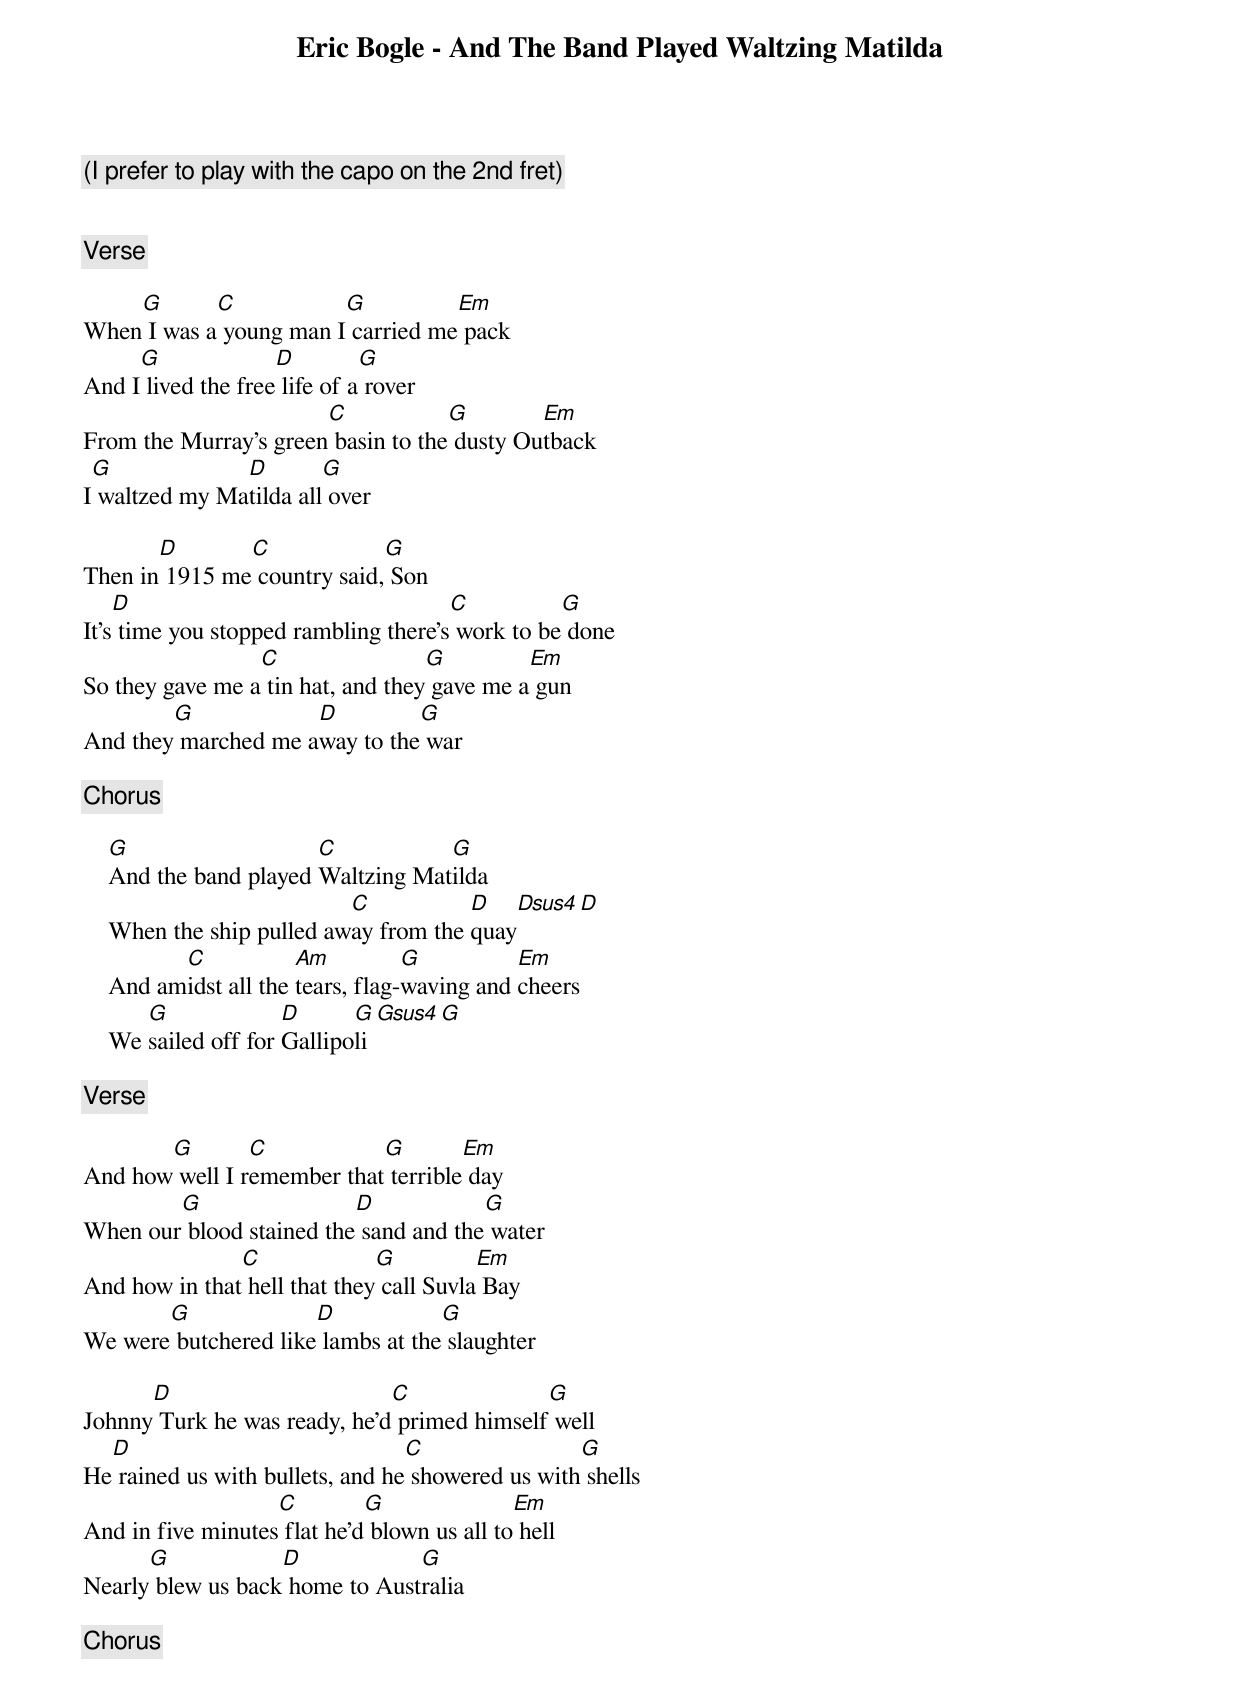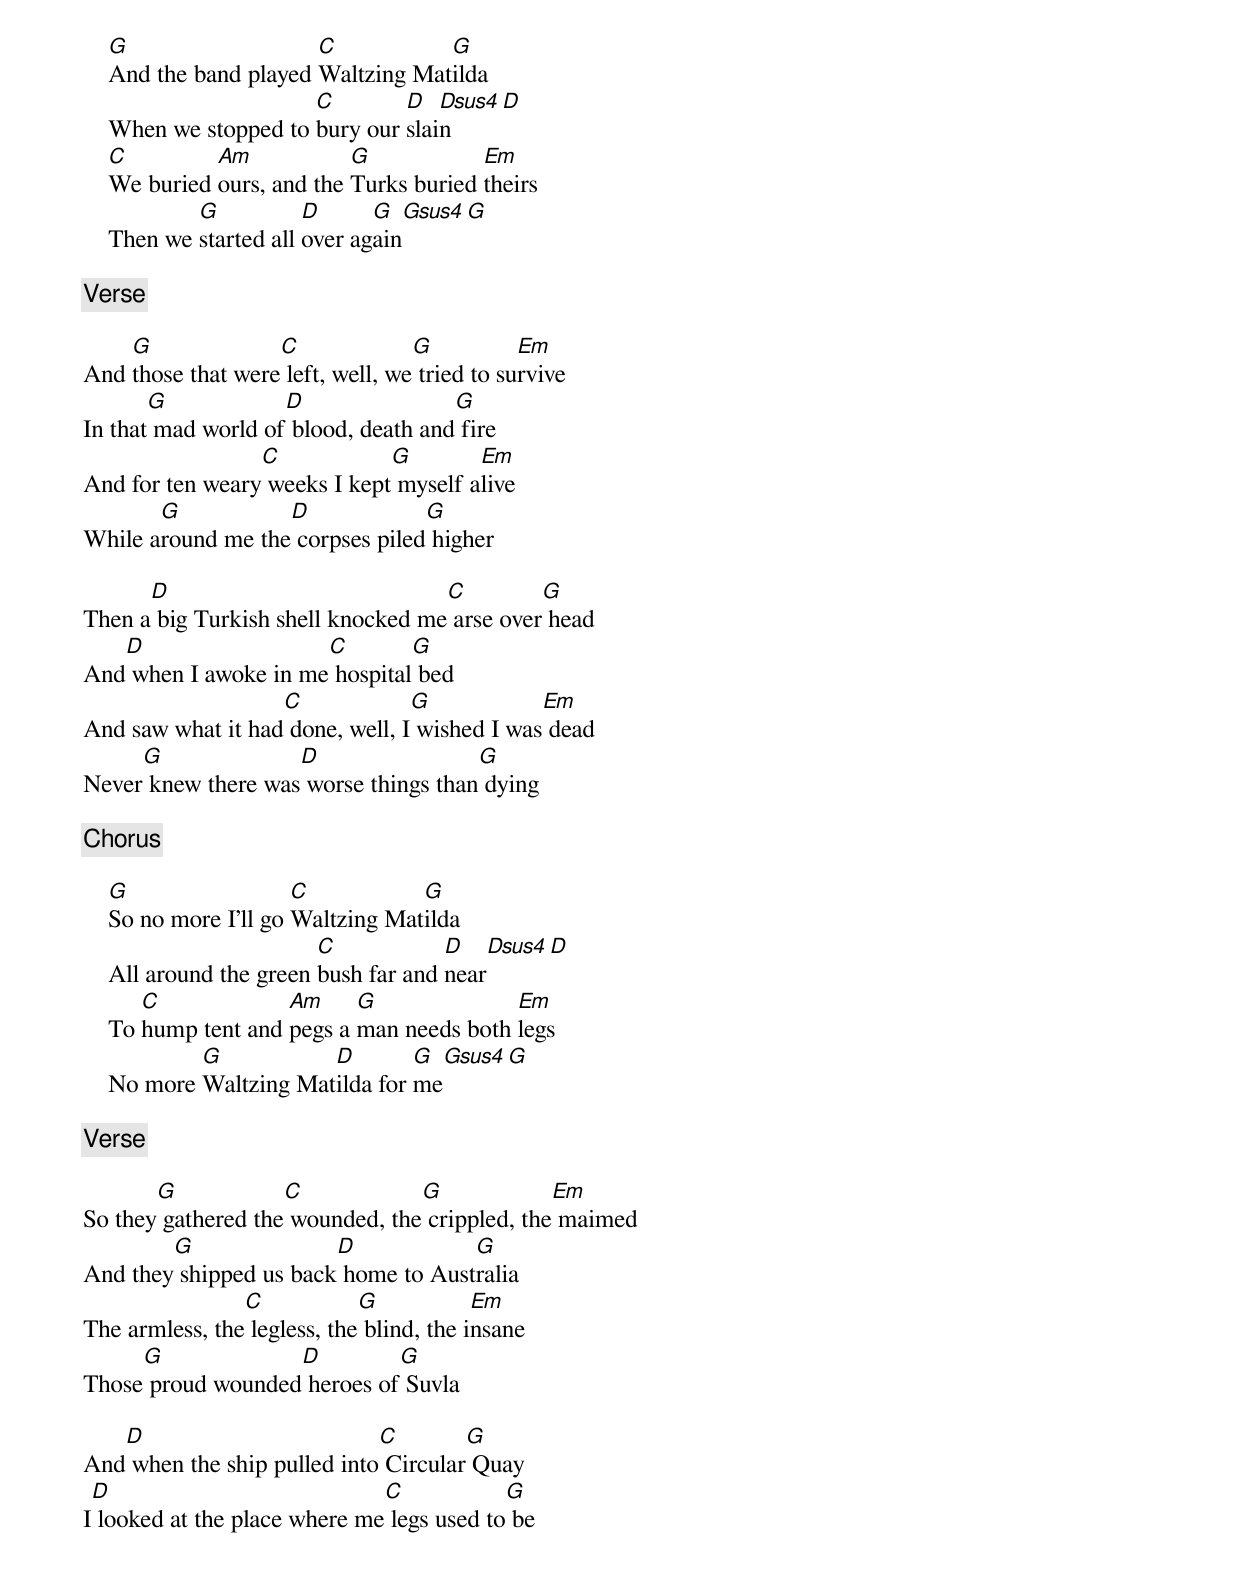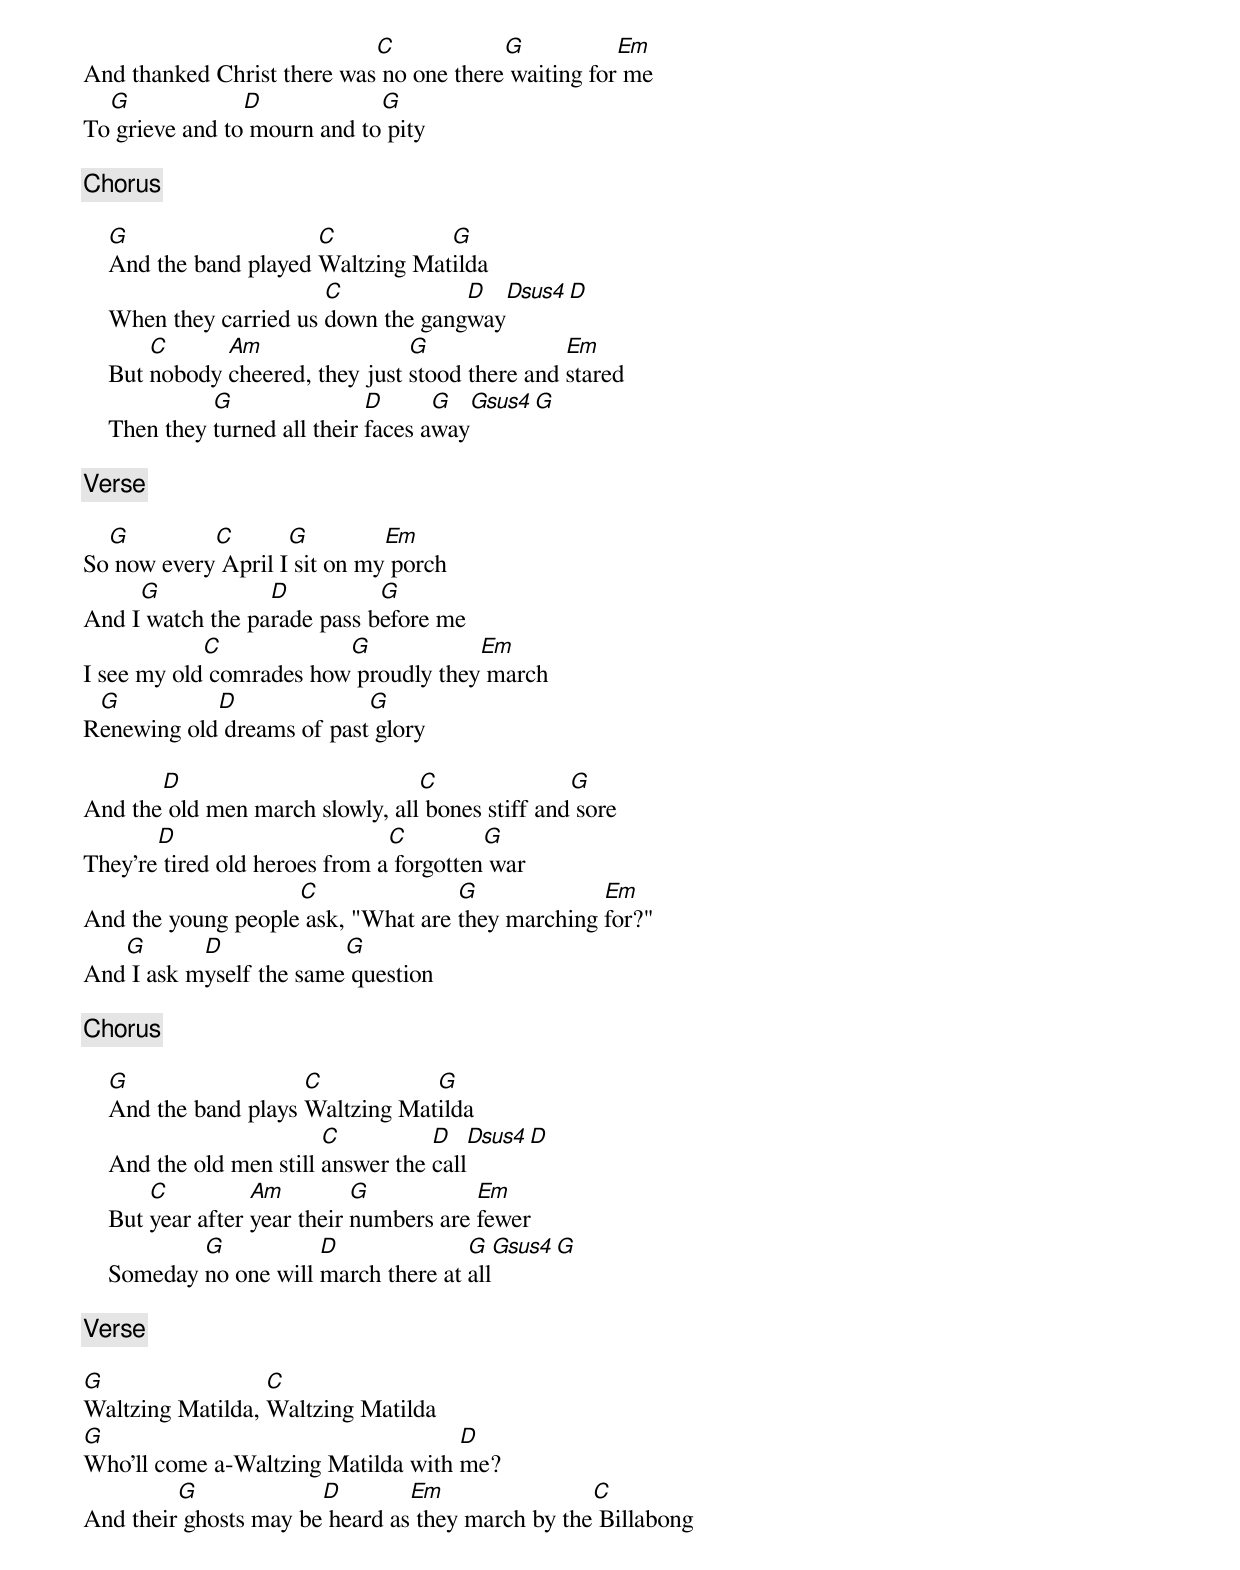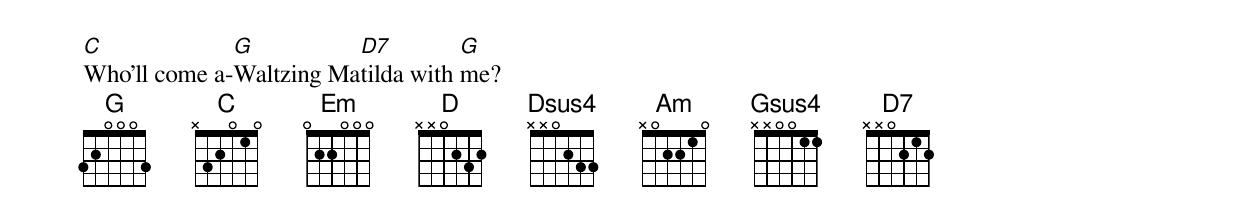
Eric Bogle - And The Band Played Waltzing Matilda


(I prefer to play with the capo on the 2nd fret)


[Verse]

    G       C           G          Em
When I was a young man I carried me pack
     G              D         G
And I lived the free life of a rover
                       C            G        Em
From the Murray's green basin to the dusty Outback
 G             D        G
I waltzed my Matilda all over

       D       C             G
Then in 1915 me country said, Son
    D                                 C          G
It's time you stopped rambling there's work to be done
                 C                 G         Em
So they gave me a tin hat, and they gave me a gun
        G            D         G
And they marched me away to the war

[Chorus]

    G                   C           G
    And the band played Waltzing Matilda
                           C           D   Dsus4  D
    When the ship pulled away from the quay
          C            Am          G          Em
    And amidst all the tears, flag-waving and cheers
       G              D      G  Gsus4  G
    We sailed off for Gallipoli

[Verse]

       G        C           G        Em
And how well I remember that terrible day
        G                 D            G
When our blood stained the sand and the water
               C              G          Em
And how in that hell that they call Suvla Bay
       G              D            G
We were butchered like lambs at the slaughter

      D                       C              G
Johnny Turk he was ready, he'd primed himself well
  D                              C                G
He rained us with bullets, and he showered us with shells
                   C         G               Em
And in five minutes flat he'd blown us all to hell
      G            D            G
Nearly blew us back home to Australia

[Chorus]

    G                   C           G
    And the band played Waltzing Matilda
                       C        D   Dsus4  D
    When we stopped to bury our slain
    C         Am            G            Em
    We buried ours, and the Turks buried theirs
            G           D      G  Gsus4  G
    Then we started all over again

[Verse]

    G              C              G           Em
And those that were left, well, we tried to survive
       G            D                G
In that mad world of blood, death and fire
                 C            G        Em
And for ten weary weeks I kept myself alive
       G           D             G
While around me the corpses piled higher

      D                            C         G
Then a big Turkish shell knocked me arse over head
   D                  C        G
And when I awoke in me hospital bed
                   C             G            Em
And saw what it had done, well, I wished I was dead
     G              D                 G
Never knew there was worse things than dying

[Chorus]

    G                  C           G
    So no more I'll go Waltzing Matilda
                         C            D   Dsus4  D
    All around the green bush far and near
       C             Am     G              Em
    To hump tent and pegs a man needs both legs
            G           D        G  Gsus4  G
    No more Waltzing Matilda for me

[Verse]

       G            C            G             Em
So they gathered the wounded, the crippled, the maimed
        G               D            G
And they shipped us back home to Australia
                C            G            Em
The armless, the legless, the blind, the insane
     G             D         G
Those proud wounded heroes of Suvla

   D                         C        G
And when the ship pulled into Circular Quay
 D                            C            G
I looked at the place where me legs used to be
                            C            G           Em
And thanked Christ there was no one there waiting for me
  G             D            G
To grieve and to mourn and to pity

[Chorus]

    G                   C           G
    And the band played Waltzing Matilda
                         C            D   Dsus4  D
    When they carried us down the gangway
        C      Am                 G               Em
    But nobody cheered, they just stood there and stared
              G                D      G  Gsus4  G
    Then they turned all their faces away

[Verse]

  G         C       G         Em
So now every April I sit on my porch
     G            D          G
And I watch the parade pass before me
            C            G            Em
I see my old comrades how proudly they march
 G          D              G
Renewing old dreams of past glory

       D                         C               G
And the old men march slowly, all bones stiff and sore
       D                       C         G
They're tired old heroes from a forgotten war
                    C               G             Em
And the young people ask, "What are they marching for?"
   G       D             G
And I ask myself the same question

[Chorus]

    G                  C           G
    And the band plays Waltzing Matilda
                          C          D   Dsus4  D
    And the old men still answer the call
        C          Am         G           Em
    But year after year their numbers are fewer
            G           D              G  Gsus4  G
    Someday no one will march there at all

[Verse]

G                 C
Waltzing Matilda, Waltzing Matilda
G                                   D
Who'll come a-Waltzing Matilda with me?
         G             D        Em                C
And their ghosts may be heard as they march by the Billabong
C             G          D7         G
Who'll come a-Waltzing Matilda with me?
